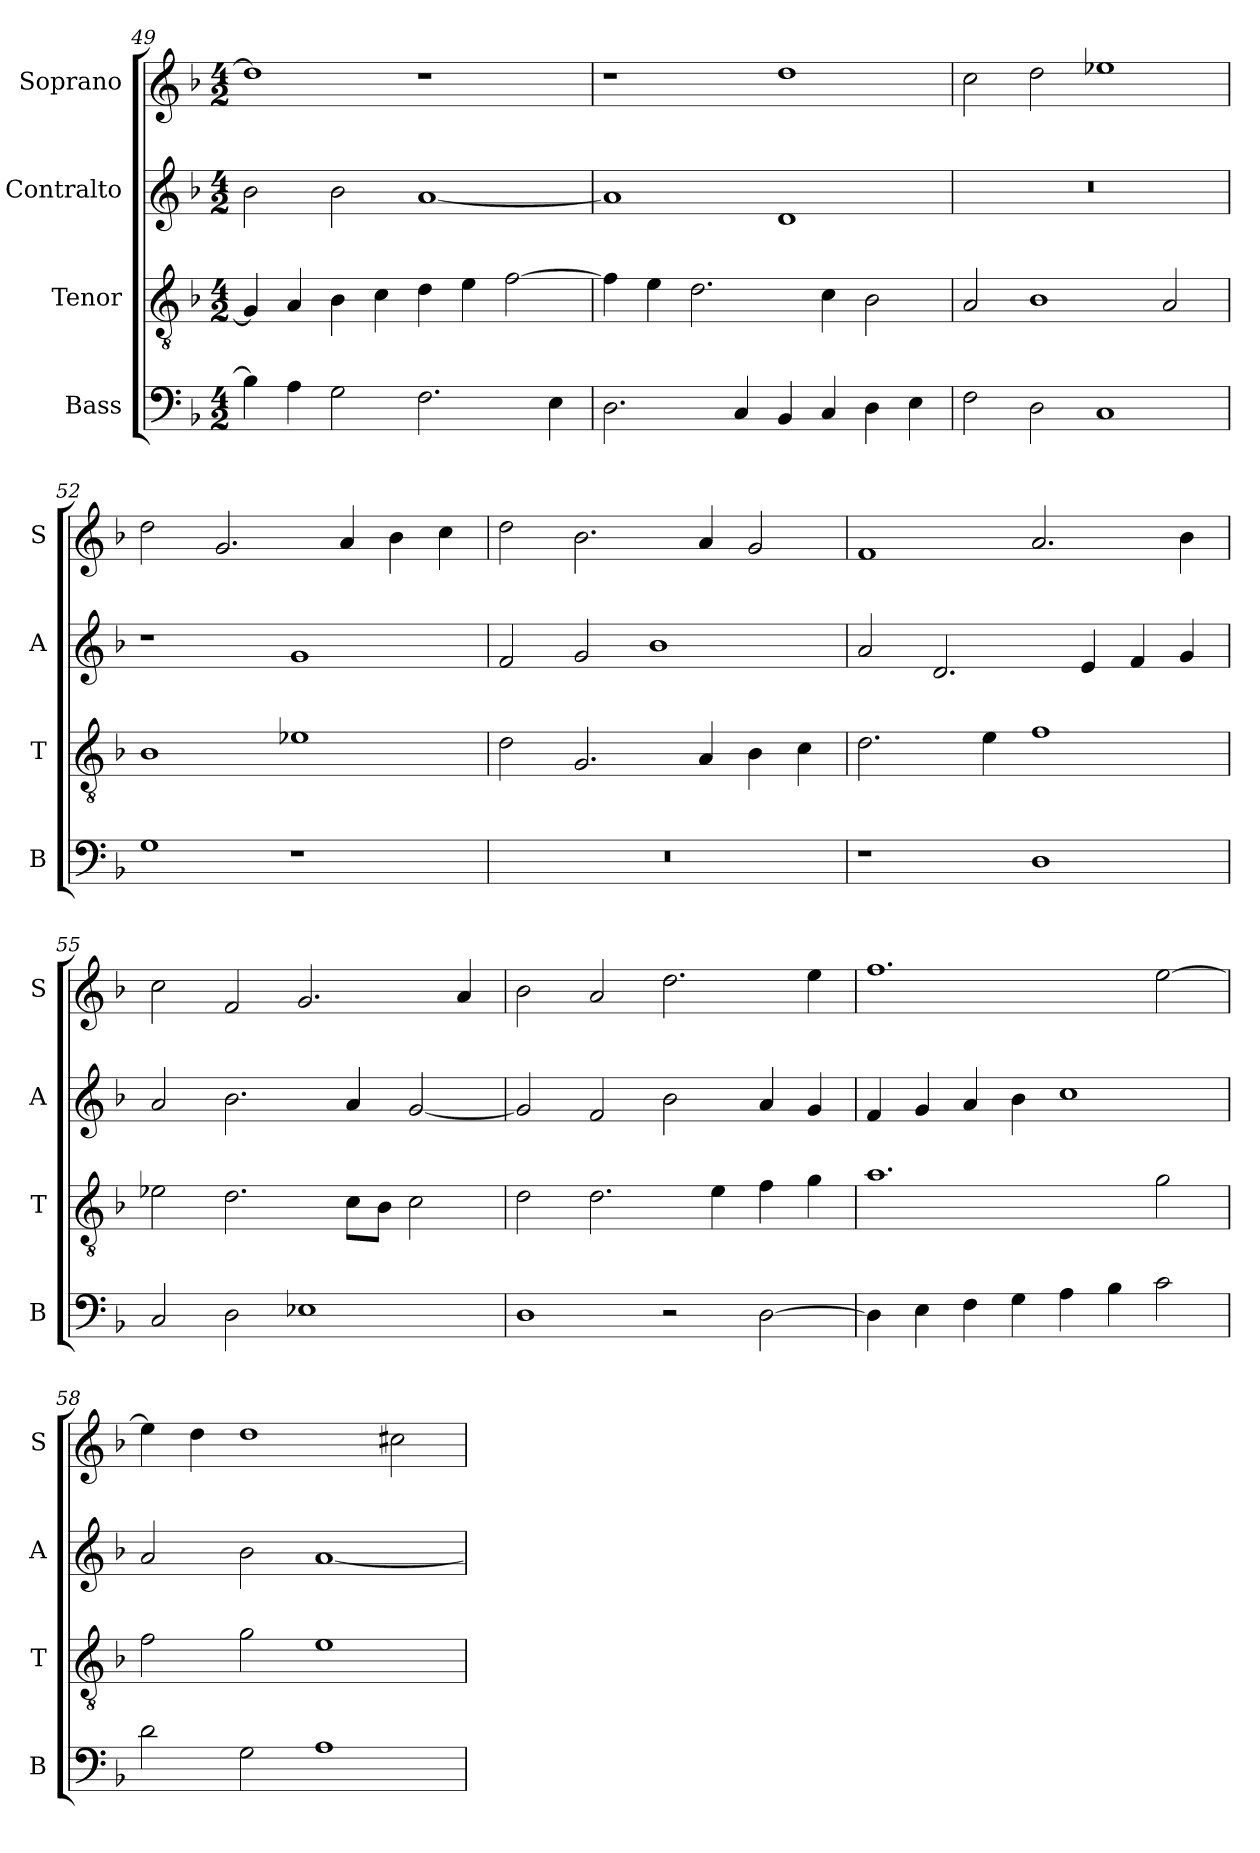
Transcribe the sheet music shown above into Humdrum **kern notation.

**kern	**kern	**kern	**kern
*part4	*part3	*part2	*part1
*staff4	*staff3	*staff2	*staff1
*I"Bass	*I"Tenor	*I"Contralto	*I"Soprano
*I'B	*I'T	*I'A	*I'S
*clefF4	*clefGv2	*clefG2	*clefG2
*k[b-]	*k[b-]	*k[b-]	*k[b-]
*D:aeo	*D:aeo	*D:aeo	*D:aeo
*M4/2	*M4/2	*M4/2	*M4/2
=49	=49	=49	=49
4B-]	4G]	2b-	1dd]
4A	4A	.	.
2G	4B-	2b-	.
.	4c	.	.
2.F	4d	[1a	1r
.	4e	.	.
.	[2f	.	.
4E	.	.	.
=50	=50	=50	=50
2.D	4f]	1a]	1r
.	4e	.	.
.	2.d	.	.
4C	.	.	.
4BB-	.	1d	1dd
4C	4c	.	.
4D	2B-	.	.
4E	.	.	.
=51	=51	=51	=51
2F	2A	0r	2cc
2D	1B-	.	2dd
1C	.	.	1ee-X
.	2A	.	.
=52	=52	=52	=52
1G	1B-	1r	2dd
.	.	.	2.g
1r	1e-X	1g	.
.	.	.	4a
.	.	.	4b-
.	.	.	4cc
=53	=53	=53	=53
0r	2d	2f	2dd
.	2.G	2g	2.b-
.	.	1b-	.
.	4A	.	4a
.	4B-	.	2g
.	4c	.	.
=54	=54	=54	=54
1r	2.d	2a	1f
.	.	2.d	.
.	4e	.	.
1D	1f	.	2.a
.	.	4e	.
.	.	4f	.
.	.	4g	4b-
=55	=55	=55	=55
2C	2e-X	2a	2cc
2D	2.d	2.b-	2f
1E-X	.	.	2.g
.	8c\L	4a	.
.	8B-\J	.	.
.	2c	[2g	.
.	.	.	4a
=56	=56	=56	=56
1D	2d	2g]	2b-
.	2.d	2f	2a
2r	.	2b-	2.dd
.	4e	.	.
[2D	4f	4a	.
.	4g	4g	4ee
=57	=57	=57	=57
4D]	1.a	4f	1.ff
4E	.	4g	.
4F	.	4a	.
4G	.	4b-	.
4A	.	1cc	.
4B-	.	.	.
2c	2g	.	[2ee
=58	=58	=58	=58
2d	2f	2a	4ee]
.	.	.	4dd
2G	2g	2b-	1dd
1A	1e	[1a	.
.	.	.	2cc#X
=	=	=	=
*-	*-	*-	*-
